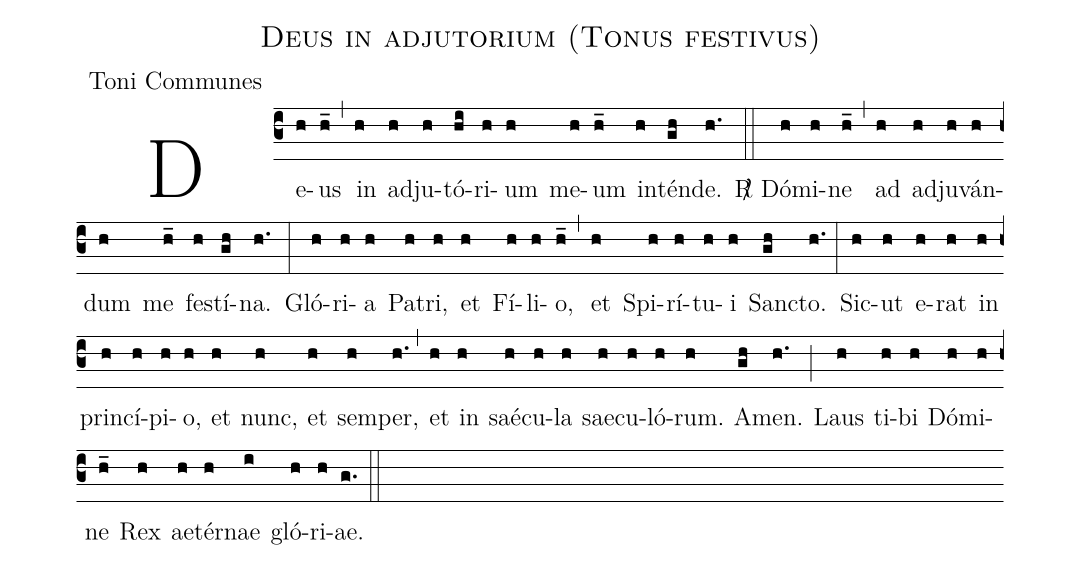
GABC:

name:Deus in adjutorium (Tonus festivus);
office-part:Toni Communes;
%%
(c3) De(h)us(h_) (,) in(h) ad(h)ju(h)tó(hi)ri(h)um(h) me(h)um(h_) in(h)tén(gh)de.(h.) (::)
<sp>R/</sp> Dó(h)mi(h)ne(h_) (,) ad(h) ad(h)ju(h)ván(h)dum(h) me(h_) fe(h)stí(gh)na.(h.) (:)
Gló(h)ri(h)a(h) Pa(h)tri,(h) et(h) Fí(h)li(h)o,(h_) (,) et(h) Spi(h)rí(h)tu(h)i(h) San(gh)cto.(h.) (:)
Sic(h)ut(h) e(h)rat(h) in(h) prin(h)cí(h)pi(h)o,(h) et(h) nunc,(h) et(h) sem(h)per,(h.) (,) et(h) in(h) saé(h)cu(h)la(h) sae(h)cu(h)ló(h)rum.(h) A(gh)men.(h.) (;)
Laus(h) ti(h)bi(h) Dó(h)mi(h)ne(h_) Rex(h) ae(h)tér(h)nae(i) gló(h)ri(h)ae.(g.) (::)
